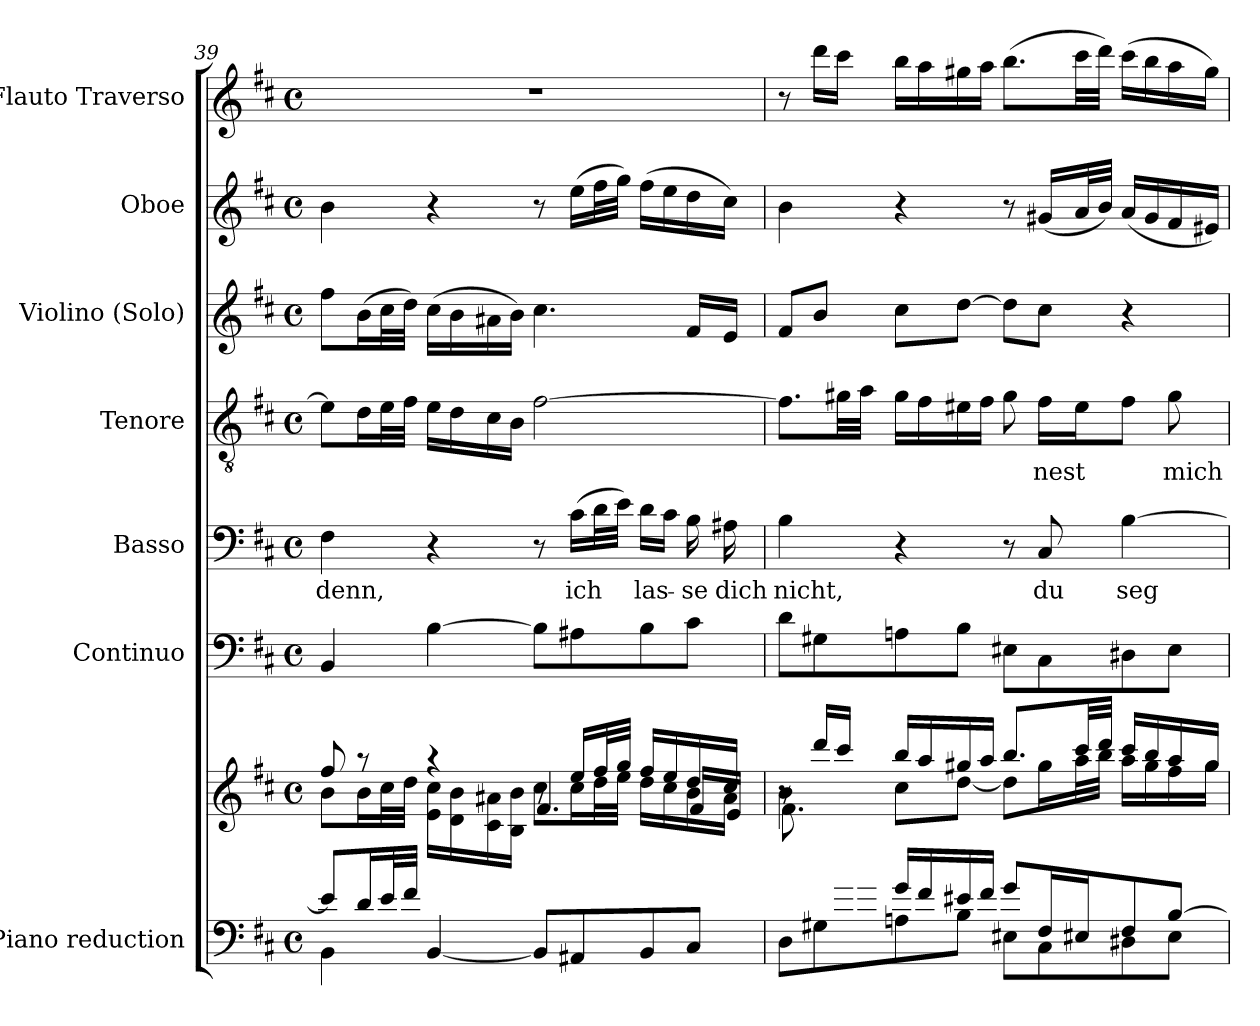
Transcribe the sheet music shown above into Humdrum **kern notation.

**kern	**kern	**kern	**kern	**text	**kern	**text	**kern	**kern	**kern
*part7	*part7	*part6	*part5	*part5	*part4	*part4	*part3	*part2	*part1
*staff8	*staff7	*staff6	*staff5	*staff5	*staff4	*staff4	*staff3	*staff2	*staff1
*I"Piano reduction	*	*I"Continuo	*I"Basso	*	*I"Tenore	*	*I"Violino (Solo)	*I"Oboe	*I"Flauto Traverso
*I'Pno	*	*	*	*	*	*	*I'Vln	*I'Ob	*I'Fl
*clefF4	*clefG2	*clefF4	*clefF4	*	*clefGv2	*	*clefG2	*clefG2	*clefG2
*k[f#c#]	*k[f#c#]	*k[f#c#]	*k[f#c#]	*	*k[f#c#]	*	*k[f#c#]	*k[f#c#]	*k[f#c#]
*M4/4	*M4/4	*M4/4	*M4/4	*	*M4/4	*	*M4/4	*M4/4	*M4/4
*met(c)	*met(c)	*met(c)	*met(c)	*	*met(c)	*	*met(c)	*met(c)	*met(c)
=39	=39	=39	=39	=39	=39	=39	=39	=39	=39
*^	*^	*	*	*	*	*	*	*	*
*	*	*	*^	*	*	*	*	*	*	*	*
!	!	!	!	!	!	!	!LO:LY:b	!	!	!	!	!
8e/L]	4BB\	8ff#/	8b\L	2ryy	4BB/	4F#\	denn,	8e\L]	.	8ff#\L	4b\	1r
16d/L	.	8r	16b\L	.	.	.	.	16d\L	.	(16b\L	.	.
32e/L	.	.	32cc#\L	.	.	.	.	32e\L	.	32cc#\L	.	.
32f#/JJJ	.	.	32dd\JJJ	.	.	.	.	32f#\JJJ	.	32dd\JJJ)	.	.
4ryy	[<4BB/	4r	16e\ 16cc#\LL	.	[4B\	4r	.	16e\LL	.	(16cc#\LL	4r	.
.	.	.	16d\ 16b\	.	.	.	.	16d\	.	16b\	.	.
.	.	.	16c#\ 16a#X\	.	.	.	.	16c#\	.	16a#X\	.	.
.	.	.	16B\ 16b\JJ	.	.	.	.	16B\JJ	.	16b\JJ)	.	.
2ryy	8BB/L]	8r	8cc#\L	4.f#/	8B\L]	8r	.	[2f#\	.	4.cc#\	8r	.
!	!	!	!	!	!	!	!LO:LY:b	!	!	!	!	!
.	8AA#X/	16ee/LL	16cc#\L	.	8A#X\	(16c#\LL	ich	.	.	.	(16ee\LL	.
.	.	32ff#/L	32dd\L	.	.	32d\L	.	.	.	.	32ff#\L	.
.	.	32gg/JJJ	32ee\JJJ	.	.	32e\JJJ)	.	.	.	.	32gg\JJJ)	.
!	!	!	!	!	!	!	!LO:LY:b	!	!	!	!	!
.	8BB/	16ff#/LL	16dd\LL	.	8B\	16d\LL	las-	.	.	.	(16ff#\LL	.
.	.	16ee/	16cc#\	.	.	16c#\JJ	.	.	.	.	16ee\	.
!	!	!	!	!	!	!	!LO:LY:b	!	!	!	!	!
.	8C#/J	16dd/	16b\	16f#/LL	8c#\J	16B\	-se	.	.	16f#/LL	16dd\	.
!	!	!	!	!	!	!	!LO:LY:b	!	!	!	!	!
.	.	16cc#/JJ	16a#\JJ	16e/JJ	.	16A#X\	dich	.	.	16e/JJ	16cc#\JJ)	.
=40	=40	=40	=40	=40	=40	=40	=40	=40	=40	=40	=40	=40
!	!	!	!	!	!	!	!LO:LY:b	!	!	!	!	!
8.ryy	8D\L	8r	4b\	8.f#\L	8d\L	4B\	nicht,	8.f#\L]	.	8f#/L	4b\	8r
.	8G#X\	16ddd/LL	.	.	8G#X\	.	.	.	.	8b/J	.	16ddd\LL
32g#X/LL	.	16ccc#/JJ	.	2ryy	.	.	.	32g#X\LL	.	.	.	16ccc#\JJ
32a/JJJ	.	.	.	.	.	.	.	32a\JJJ	.	.	.	.
16g#/LL	8An\	16bb/LL	8cc#\L	.	8An\	4r	.	16g#\LL	.	8cc#\L	4r	16bb\LL
16f#/	.	16aa/	.	.	.	.	.	16f#\	.	.	.	16aa\
16e#X/	8B\J	16gg#X/	[8dd\J	.	8B\J	.	.	16e#X\	.	[8dd\J	.	16gg#X\
16f#/JJ	.	16aa/JJ	.	.	.	.	.	16f#\JJ	.	.	.	16aa\JJ
8g#/L	8E#X\L	8.bb/L	8dd\L]	.	8E#X\L	8r	.	8g#\	.	8dd\L]	8r	(8.bb\L
!	!	!	!	!	!	!	!LO:LY:b	!	!LO:LY:b	!	!	!
16F#/L	8C#\	.	16gg#\L	.	8C#\	8C#/	du	16f#\LL	-nest	8cc#\J	(16g#X/LL	.
16E#X/J	.	32ccc#/LL	32aa\L	4ryy	.	.	.	16e#\J	.	.	32a/L	32ccc#\LL
.	.	32ddd/JJJ	32bb\JJJ	.	.	.	.	.	.	.	32b/JJJ)	32ddd\JJJ)
!	!	!	!	!	!	!	!LO:LY:b	!	!	!	!	!
8F#/	8D#X\	16ccc#/LL	16aa\LL	.	8D#X\	[4B\	seg-	8f#\J	.	4r	(16a/LL	(16ccc#\LL
.	.	16bb/	16gg#\	.	.	.	.	.	.	.	16g#/	16bb\
!	!	!	!	!	!	!	!	!	!LO:LY:b	!	!	!
[8B/J	8E#\J	16aa/	16ff#\	.	8E#\J	.	.	8g#\	mich	.	16f#/	16aa\
.	.	16gg#/JJ	16gg#\JJ	16ryy	.	.	.	.	.	.	16e#X/JJ)	16gg#\JJ)
*v	*v	*	*	*	*	*	*	*	*	*	*	*
*	*v	*v	*v	*	*	*	*	*	*	*	*
=	=	=	=	=	=	=	=	=	=
*-	*-	*-	*-	*-	*-	*-	*-	*-	*-
